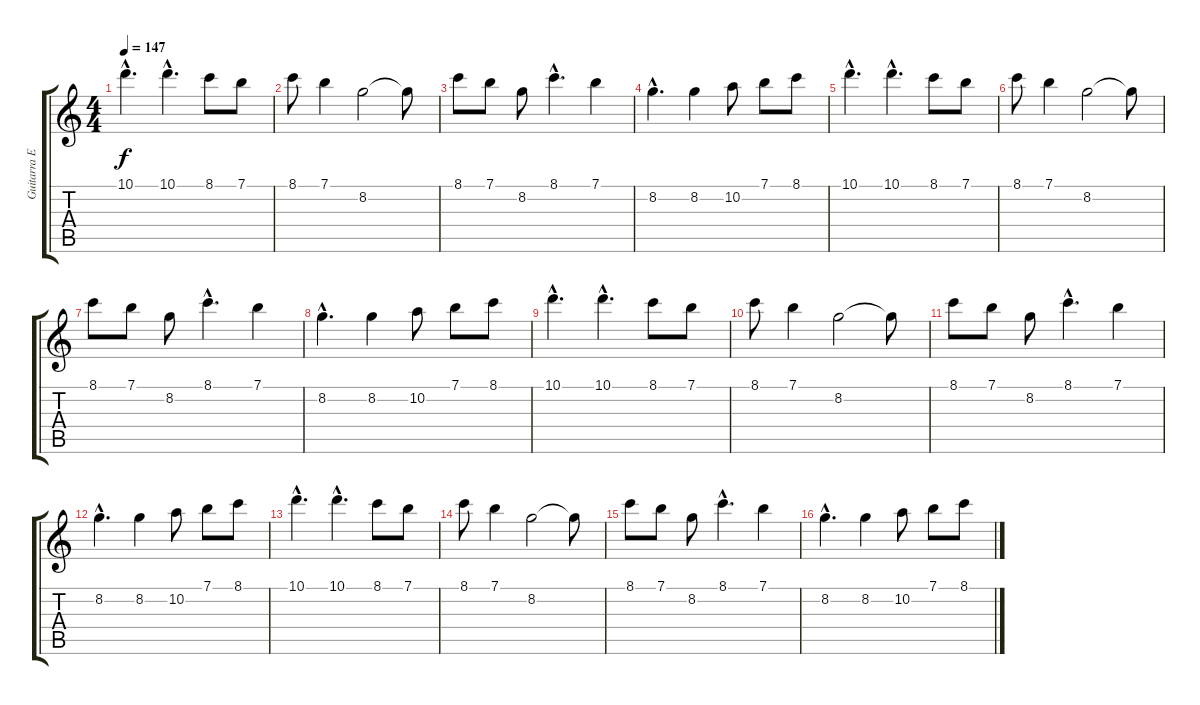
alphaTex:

\track ("Guitarra Electrica" "Guitarra E") {instrument electricguitarclean}
\staff {score tabs}
\tuning (E4 B3 G3 D3 A2 E2) {hide}
\ts (4 4)
\tempo 147
\clef g2
\ks c
10.1{hac}.4{d dy f} 10.1{hac}.4{d} 8.1.8 7.1.8 |
8.1.8 7.1.4 8.2.2 8.2{t}.8 |
8.1.8 7.1.8 8.2.8 8.1{hac}.4{d} 7.1.4 |
8.2{hac}.4{d volume 13 instrument overdrivenguitar} 8.2.4 10.2.8 7.1.8 8.1.8 |
10.1{hac}.4{d} 10.1{hac}.4{d} 8.1.8 7.1.8 |
8.1.8 7.1.4 8.2.2 8.2{t}.8 |
8.1.8 7.1.8 8.2.8 8.1{hac}.4{d} 7.1.4 |
8.2{hac}.4{d} 8.2.4 10.2.8 7.1.8 8.1.8 |
10.1{hac}.4{d} 10.1{hac}.4{d} 8.1.8 7.1.8 |
8.1.8 7.1.4 8.2.2 8.2{t}.8 |
8.1.8 7.1.8 8.2.8 8.1{hac}.4{d} 7.1.4 |
8.2{hac}.4{d} 8.2.4 10.2.8 7.1.8 8.1.8 |
10.1{hac}.4{d} 10.1{hac}.4{d} 8.1.8 7.1.8 |
8.1.8 7.1.4 8.2.2 8.2{t}.8 |
8.1.8 7.1.8 8.2.8 8.1{hac}.4{d} 7.1.4 |
8.2{hac}.4{d} 8.2.4 10.2.8 7.1.8 8.1.8
